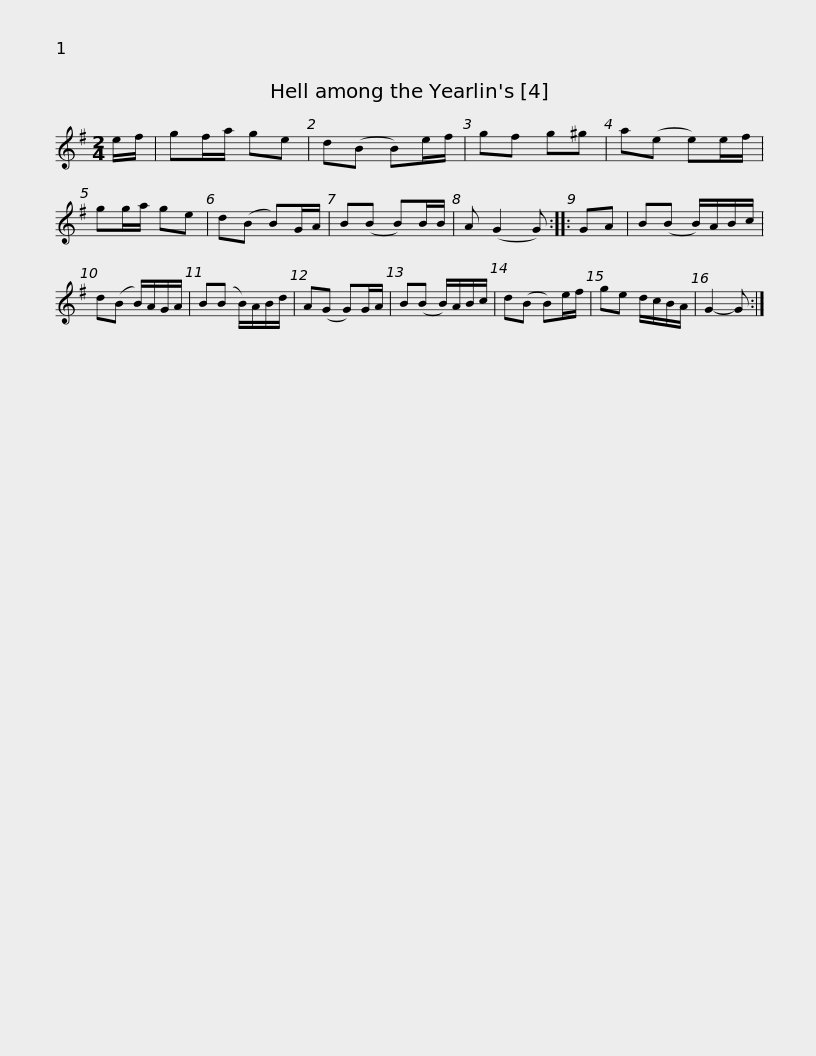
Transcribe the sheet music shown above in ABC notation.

X:1
L:1/8
M:2/4
I:linebreak $
K:G
V:1 treble
V:1
 e/f/ | gf/a/ ge | d(B B)e/f/ | gf g^g | a(e e)e/f/ | %5
 gg/a/ ge | d(B B)G/A/ | B(B B)B/B/ | A (G2 G) :: GA |$ %10
 B(B B/)A/B/c/ | d(B B/)A/G/A/ | B(B B/)A/B/d/ | A(G G)G/A/ | B(B B/)A/B/c/ | %15
 d(B B)e/f/ | ge d/c/B/A/ | G2- G :| %18
